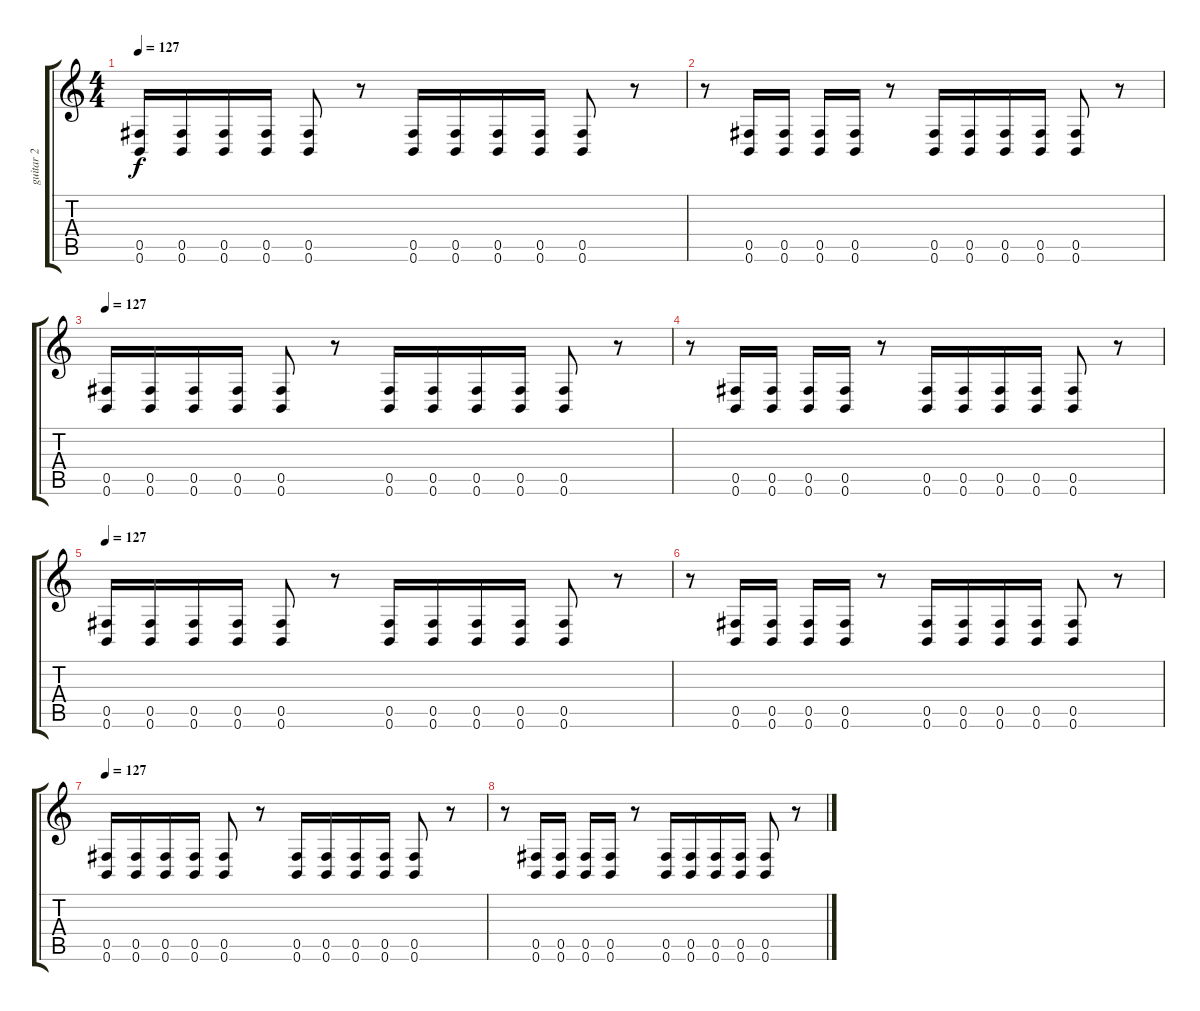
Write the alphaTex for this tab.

\track ("guitar 2" "guitar 2") {instrument overdrivenguitar}
\staff {score tabs}
\tuning (Db4 Ab3 E3 B2 Gb2 B1) {hide}
\ts (4 4)
\tempo 127
\clef g2
\ks c
(0.5 0.6).16{dy f} (0.5 0.6).16 (0.5 0.6).16 (0.5 0.6).16 (0.5 0.6).8 r.8 (0.5 0.6).16 (0.5 0.6).16 (0.5 0.6).16 (0.5 0.6).16 (0.5 0.6).8 r.8 |
r.8 (0.5 0.6).16 (0.5 0.6).16 (0.5 0.6).16 (0.5 0.6).16 r.8 (0.5 0.6).16 (0.5 0.6).16 (0.5 0.6).16 (0.5 0.6).16 (0.5 0.6).8 r.8 |
\tempo 127
(0.5 0.6).16 (0.5 0.6).16 (0.5 0.6).16 (0.5 0.6).16 (0.5 0.6).8 r.8 (0.5 0.6).16 (0.5 0.6).16 (0.5 0.6).16 (0.5 0.6).16 (0.5 0.6).8 r.8 |
r.8 (0.5 0.6).16 (0.5 0.6).16 (0.5 0.6).16 (0.5 0.6).16 r.8 (0.5 0.6).16 (0.5 0.6).16 (0.5 0.6).16 (0.5 0.6).16 (0.5 0.6).8 r.8 |
\tempo 127
(0.5 0.6).16 (0.5 0.6).16 (0.5 0.6).16 (0.5 0.6).16 (0.5 0.6).8 r.8 (0.5 0.6).16 (0.5 0.6).16 (0.5 0.6).16 (0.5 0.6).16 (0.5 0.6).8 r.8 |
r.8 (0.5 0.6).16 (0.5 0.6).16 (0.5 0.6).16 (0.5 0.6).16 r.8 (0.5 0.6).16 (0.5 0.6).16 (0.5 0.6).16 (0.5 0.6).16 (0.5 0.6).8 r.8 |
\tempo 127
(0.5 0.6).16 (0.5 0.6).16 (0.5 0.6).16 (0.5 0.6).16 (0.5 0.6).8 r.8 (0.5 0.6).16 (0.5 0.6).16 (0.5 0.6).16 (0.5 0.6).16 (0.5 0.6).8 r.8 |
r.8 (0.5 0.6).16 (0.5 0.6).16 (0.5 0.6).16 (0.5 0.6).16 r.8 (0.5 0.6).16 (0.5 0.6).16 (0.5 0.6).16 (0.5 0.6).16 (0.5 0.6).8 r.8
